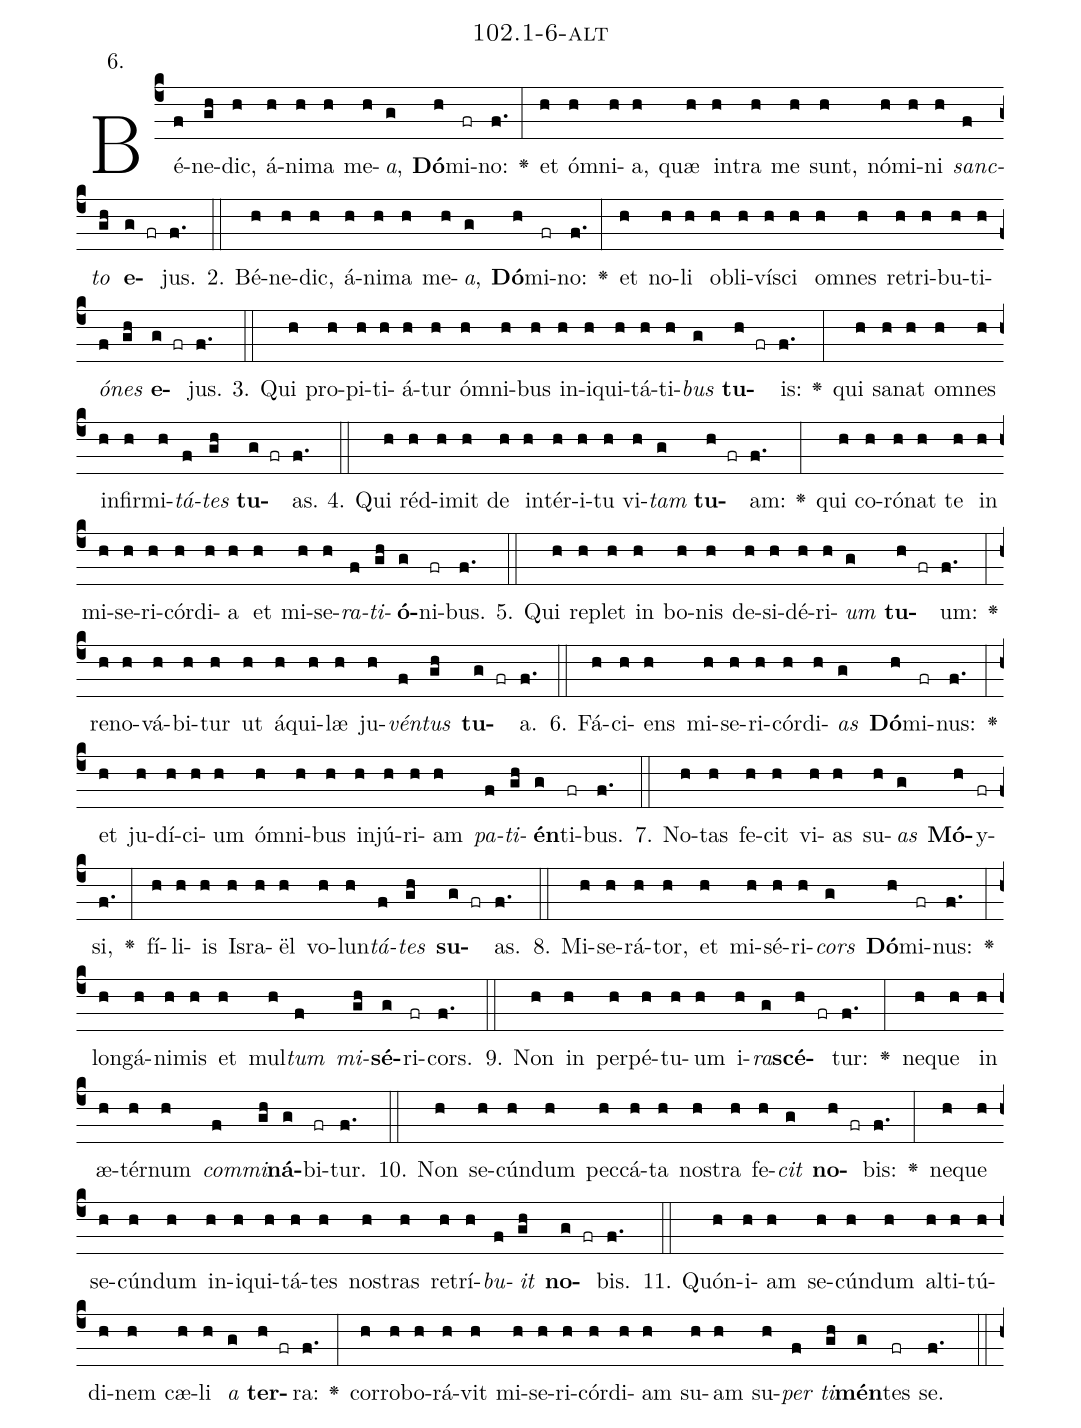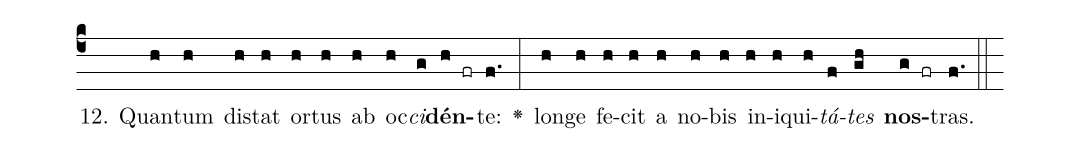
name: 102.1-6-alt;
annotation: 6.;
%%
(c4)Bé(f)ne(gh)dic,(h) á(h)ni(h)ma(h) me(h)<i>a</i>,(g) <b>Dó</b>(h)mi(fr)no:(f.) <v>\greheightstar</v>(:) et(h) óm(h)ni(h)a,(h) quæ(h) in(h)tra(h) me(h) sunt,(h) nó(h)mi(h)ni(h) <i>sanc</i>(f)<i>to</i>(gh) <b>e</b>(g fr)jus.(f.) (::)
2. Bé(h)ne(h)dic,(h) á(h)ni(h)ma(h) me(h)<i>a</i>,(g) <b>Dó</b>(h)mi(fr)no:(f.) <v>\greheightstar</v>(:) et(h) no(h)li(h) ob(h)li(h)ví(h)sci(h) om(h)nes(h) re(h)tri(h)bu(h)ti(h)<i>ó</i>(f)<i>nes</i>(gh) <b>e</b>(g fr)jus.(f.) (::)
3. Qui(h) pro(h)pi(h)ti(h)á(h)tur(h) óm(h)ni(h)bus(h) in(h)i(h)qui(h)tá(h)ti(h)<i>bus</i>(g) <b>tu</b>(h fr)is:(f.) <v>\greheightstar</v>(:) qui(h) sa(h)nat(h) om(h)nes(h) in(h)fir(h)mi(h)<i>tá</i>(f)<i>tes</i>(gh) <b>tu</b>(g fr)as.(f.) (::)
4. Qui(h) réd(h)i(h)mit(h) de(h) in(h)tér(h)i(h)tu(h) vi(h)<i>tam</i>(g) <b>tu</b>(h fr)am:(f.) <v>\greheightstar</v>(:) qui(h) co(h)ró(h)nat(h) te(h) in(h) mi(h)se(h)ri(h)cór(h)di(h)a(h) et(h) mi(h)se(h)<i>ra</i>(f)<i>ti</i>(gh)<b>ó</b>(g)ni(fr)bus.(f.) (::)
5. Qui(h) re(h)plet(h) in(h) bo(h)nis(h) de(h)si(h)dé(h)ri(h)<i>um</i>(g) <b>tu</b>(h fr)um:(f.) <v>\greheightstar</v>(:) re(h)no(h)vá(h)bi(h)tur(h) ut(h) á(h)qui(h)læ(h) ju(h)<i>vén</i>(f)<i>tus</i>(gh) <b>tu</b>(g fr)a.(f.) (::)
6. Fá(h)ci(h)ens(h) mi(h)se(h)ri(h)cór(h)di(h)<i>as</i>(g) <b>Dó</b>(h)mi(fr)nus:(f.) <v>\greheightstar</v>(:) et(h) ju(h)dí(h)ci(h)um(h) óm(h)ni(h)bus(h) in(h)jú(h)ri(h)am(h) <i>pa</i>(f)<i>ti</i>(gh)<b>én</b>(g)ti(fr)bus.(f.) (::)
7. No(h)tas(h) fe(h)cit(h) vi(h)as(h) su(h)<i>as</i>(g) <b>Mó</b>(h)y(fr)si,(f.) <v>\greheightstar</v>(:) fí(h)li(h)is(h) Is(h)ra(h)ël(h) vo(h)lun(h)<i>tá</i>(f)<i>tes</i>(gh) <b>su</b>(g fr)as.(f.) (::)
8. Mi(h)se(h)rá(h)tor,(h) et(h) mi(h)sé(h)ri(h)<i>cors</i>(g) <b>Dó</b>(h)mi(fr)nus:(f.) <v>\greheightstar</v>(:) long(h)á(h)ni(h)mis(h) et(h) mul(h)<i>tum</i>(f) <i>mi</i>(gh)<b>sé</b>(g)ri(fr)cors.(f.) (::)
9. Non(h) in(h) per(h)pé(h)tu(h)um(h) i(h)<i>ra</i>(g)<b>scé</b>(h fr)tur:(f.) <v>\greheightstar</v>(:) ne(h)que(h) in(h) æ(h)tér(h)num(h) <i>com</i>(f)<i>mi</i>(gh)<b>ná</b>(g)bi(fr)tur.(f.) (::)
10. Non(h) se(h)cún(h)dum(h) pec(h)cá(h)ta(h) nos(h)tra(h) fe(h)<i>cit</i>(g) <b>no</b>(h fr)bis:(f.) <v>\greheightstar</v>(:) ne(h)que(h) se(h)cún(h)dum(h) in(h)i(h)qui(h)tá(h)tes(h) nos(h)tras(h) re(h)trí(h)<i>bu</i>(f)<i>it</i>(gh) <b>no</b>(g fr)bis.(f.) (::)
11. Quón(h)i(h)am(h) se(h)cún(h)dum(h) al(h)ti(h)tú(h)di(h)nem(h) cæ(h)li(h) <i>a</i>(g) <b>ter</b>(h fr)ra:(f.) <v>\greheightstar</v>(:) cor(h)ro(h)bo(h)rá(h)vit(h) mi(h)se(h)ri(h)cór(h)di(h)am(h) su(h)am(h) su(h)<i>per</i>(f) <i>ti</i>(gh)<b>mén</b>(g)tes(fr) se.(f.) (::)
12. Quan(h)tum(h) di(h)stat(h) or(h)tus(h) ab(h) oc(h)<i>ci</i>(g)<b>dén</b>(h fr)te:(f.) <v>\greheightstar</v>(:) lon(h)ge(h) fe(h)cit(h) a(h) no(h)bis(h) in(h)i(h)qui(h)<i>tá</i>(f)<i>tes</i>(gh) <b>nos</b>(g fr)tras.(f.) (::)
